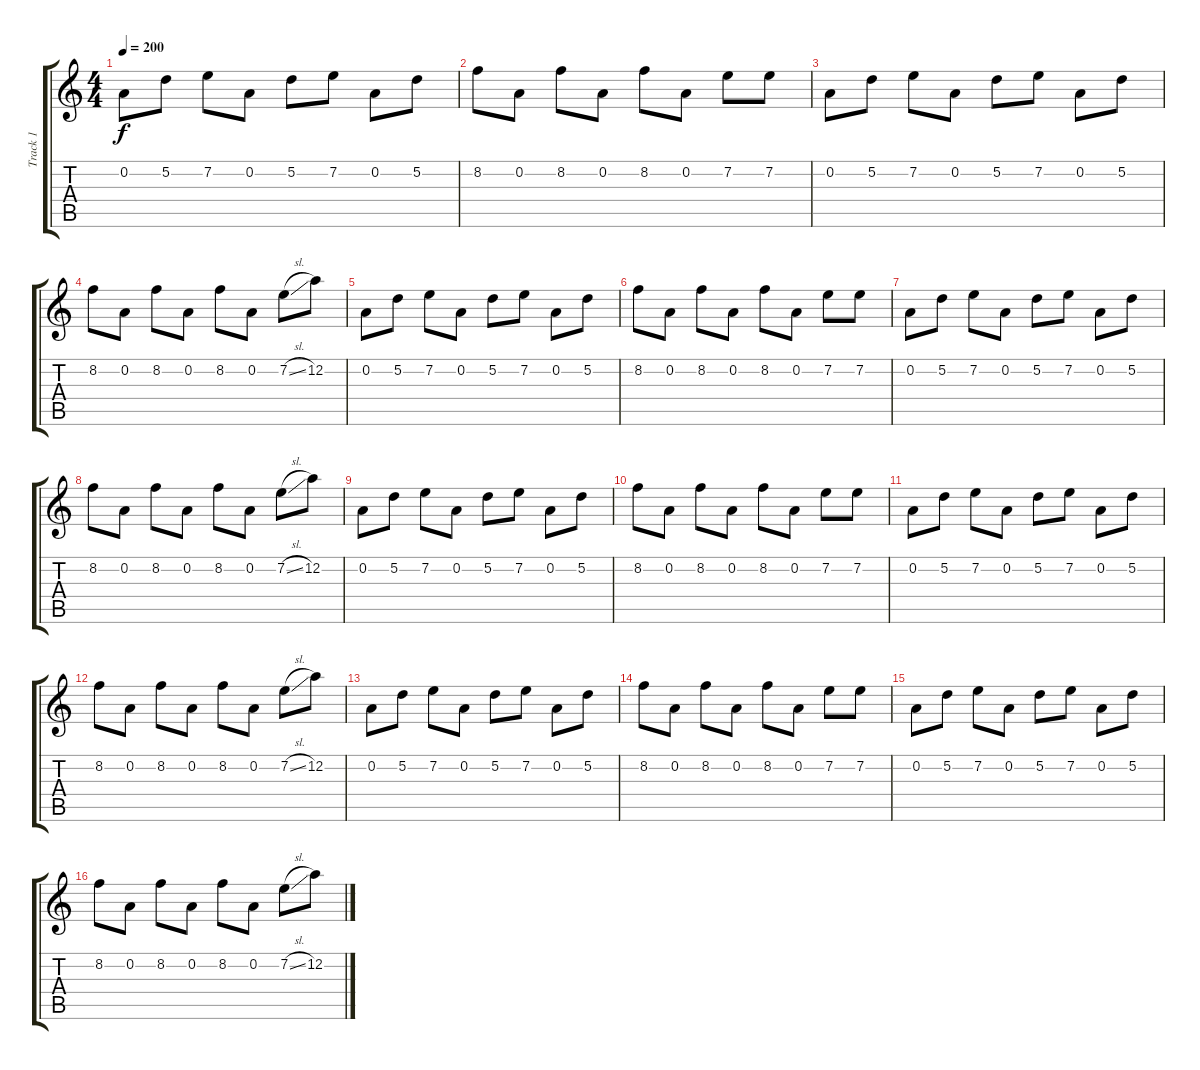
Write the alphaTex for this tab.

\track ("Track 1" "Track 1") {instrument distortionguitar}
\staff {score tabs}
\tuning (D4 A3 F3 C3 G2 C2) {hide}
\ts (4 4)
\tempo 200
\clef g2
\ks c
0.2.8{dy f} 5.2.8 7.2.8 0.2.8 5.2.8 7.2.8 0.2.8 5.2.8 |
8.2.8 0.2.8 8.2.8 0.2.8 8.2.8 0.2.8 7.2.8 7.2.8 |
0.2.8 5.2.8 7.2.8 0.2.8 5.2.8 7.2.8 0.2.8 5.2.8 |
8.2.8 0.2.8 8.2.8 0.2.8 8.2.8 0.2.8 7.2{sl}.8 12.2.8 |
0.2.8 5.2.8 7.2.8 0.2.8 5.2.8 7.2.8 0.2.8 5.2.8 |
8.2.8 0.2.8 8.2.8 0.2.8 8.2.8 0.2.8 7.2.8 7.2.8 |
0.2.8 5.2.8 7.2.8 0.2.8 5.2.8 7.2.8 0.2.8 5.2.8 |
8.2.8 0.2.8 8.2.8 0.2.8 8.2.8 0.2.8 7.2{sl}.8 12.2.8 |
0.2.8 5.2.8 7.2.8 0.2.8 5.2.8 7.2.8 0.2.8 5.2.8 |
8.2.8 0.2.8 8.2.8 0.2.8 8.2.8 0.2.8 7.2.8 7.2.8 |
0.2.8 5.2.8 7.2.8 0.2.8 5.2.8 7.2.8 0.2.8 5.2.8 |
8.2.8 0.2.8 8.2.8 0.2.8 8.2.8 0.2.8 7.2{sl}.8 12.2.8 |
0.2.8 5.2.8 7.2.8 0.2.8 5.2.8 7.2.8 0.2.8 5.2.8 |
8.2.8 0.2.8 8.2.8 0.2.8 8.2.8 0.2.8 7.2.8 7.2.8 |
0.2.8 5.2.8 7.2.8 0.2.8 5.2.8 7.2.8 0.2.8 5.2.8 |
8.2.8 0.2.8 8.2.8 0.2.8 8.2.8 0.2.8 7.2{sl}.8 12.2.8
